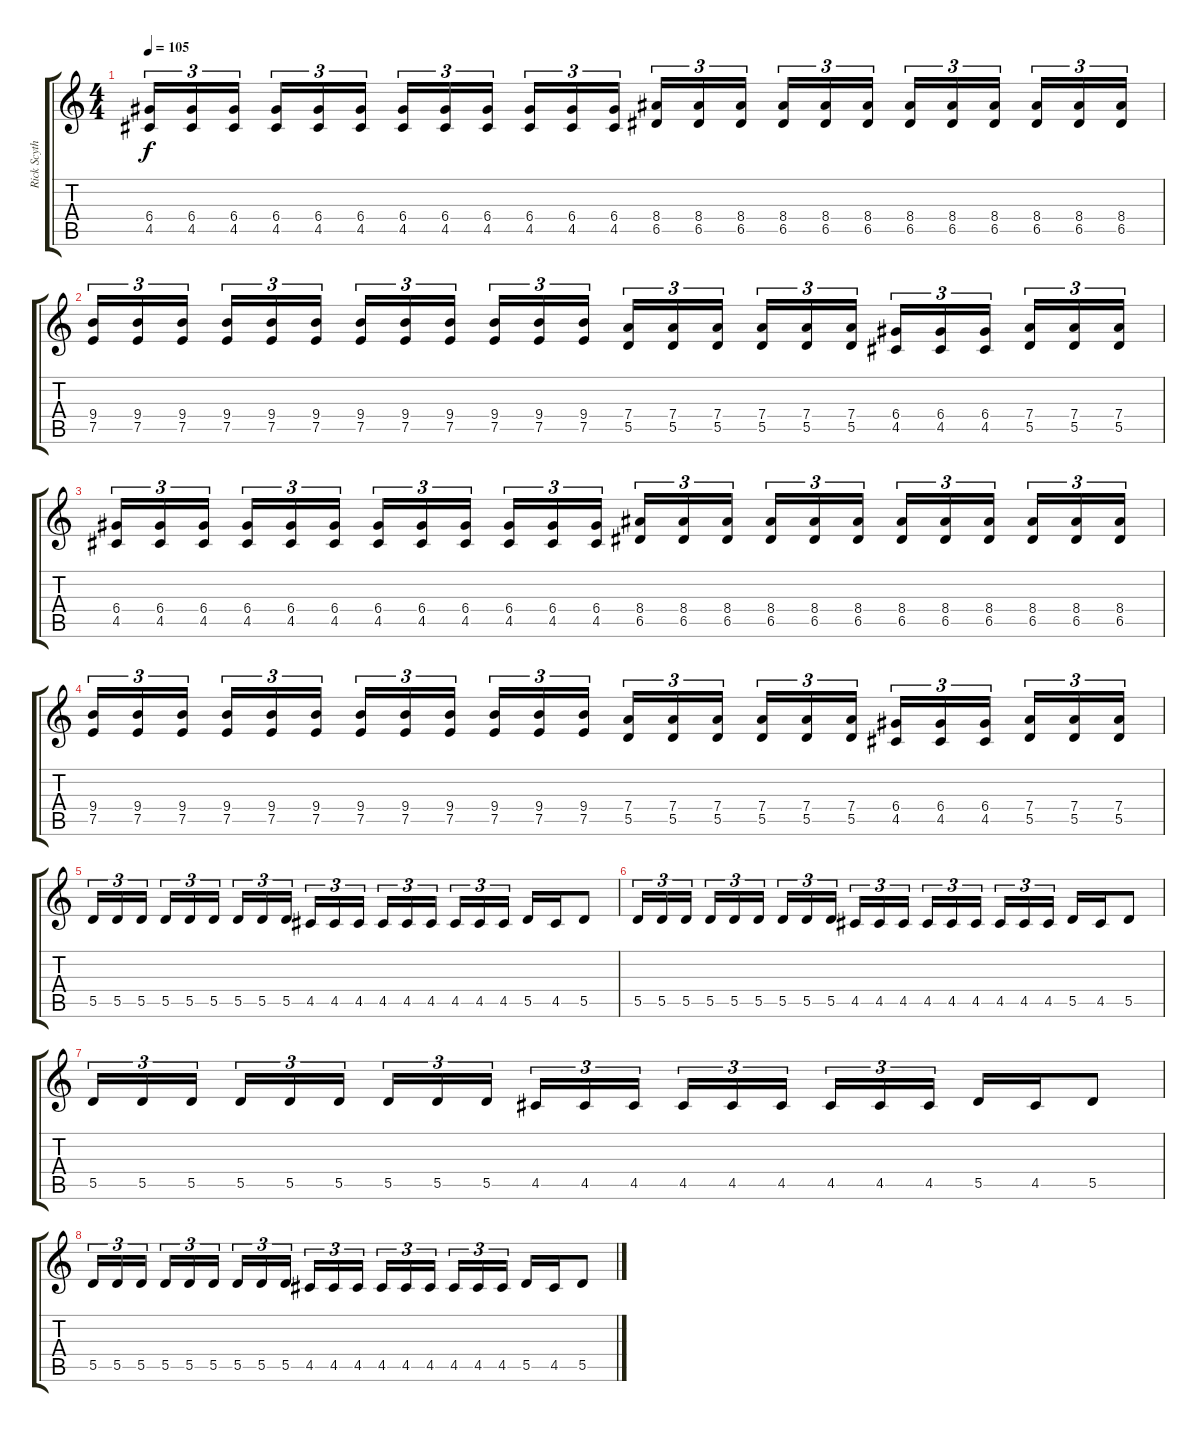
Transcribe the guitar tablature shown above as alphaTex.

\track ("Rick Scythe " "Rick Scyth") {solo instrument distortionguitar}
\staff {score tabs}
\tuning (E4 B3 G3 D3 A2 E2) {hide}
\ts (4 4)
\tempo 105
\clef g2
\ks c
(6.4 4.5).16{tu (3 2) dy f} (6.4 4.5).16{tu (3 2)} (6.4 4.5).16{tu (3 2) beam splitsecondary} (6.4 4.5).16{tu (3 2)} (6.4 4.5).16{tu (3 2)} (6.4 4.5).16{tu (3 2)} (6.4 4.5).16{tu (3 2)} (6.4 4.5).16{tu (3 2)} (6.4 4.5).16{tu (3 2) beam splitsecondary} (6.4 4.5).16{tu (3 2)} (6.4 4.5).16{tu (3 2)} (6.4 4.5).16{tu (3 2)} (8.4 6.5).16{tu (3 2)} (8.4 6.5).16{tu (3 2)} (8.4 6.5).16{tu (3 2) beam splitsecondary} (8.4 6.5).16{tu (3 2)} (8.4 6.5).16{tu (3 2)} (8.4 6.5).16{tu (3 2)} (8.4 6.5).16{tu (3 2)} (8.4 6.5).16{tu (3 2)} (8.4 6.5).16{tu (3 2) beam splitsecondary} (8.4 6.5).16{tu (3 2)} (8.4 6.5).16{tu (3 2)} (8.4 6.5).16{tu (3 2)} |
(9.4 7.5).16{tu (3 2)} (9.4 7.5).16{tu (3 2)} (9.4 7.5).16{tu (3 2) beam splitsecondary} (9.4 7.5).16{tu (3 2)} (9.4 7.5).16{tu (3 2)} (9.4 7.5).16{tu (3 2)} (9.4 7.5).16{tu (3 2)} (9.4 7.5).16{tu (3 2)} (9.4 7.5).16{tu (3 2) beam splitsecondary} (9.4 7.5).16{tu (3 2)} (9.4 7.5).16{tu (3 2)} (9.4 7.5).16{tu (3 2)} (7.4 5.5).16{tu (3 2)} (7.4 5.5).16{tu (3 2)} (7.4 5.5).16{tu (3 2) beam splitsecondary} (7.4 5.5).16{tu (3 2)} (7.4 5.5).16{tu (3 2)} (7.4 5.5).16{tu (3 2)} (6.4 4.5).16{tu (3 2)} (6.4 4.5).16{tu (3 2)} (6.4 4.5).16{tu (3 2) beam splitsecondary} (7.4 5.5).16{tu (3 2)} (7.4 5.5).16{tu (3 2)} (7.4 5.5).16{tu (3 2)} |
(6.4 4.5).16{tu (3 2)} (6.4 4.5).16{tu (3 2)} (6.4 4.5).16{tu (3 2) beam splitsecondary} (6.4 4.5).16{tu (3 2)} (6.4 4.5).16{tu (3 2)} (6.4 4.5).16{tu (3 2)} (6.4 4.5).16{tu (3 2)} (6.4 4.5).16{tu (3 2)} (6.4 4.5).16{tu (3 2) beam splitsecondary} (6.4 4.5).16{tu (3 2)} (6.4 4.5).16{tu (3 2)} (6.4 4.5).16{tu (3 2)} (8.4 6.5).16{tu (3 2)} (8.4 6.5).16{tu (3 2)} (8.4 6.5).16{tu (3 2) beam splitsecondary} (8.4 6.5).16{tu (3 2)} (8.4 6.5).16{tu (3 2)} (8.4 6.5).16{tu (3 2)} (8.4 6.5).16{tu (3 2)} (8.4 6.5).16{tu (3 2)} (8.4 6.5).16{tu (3 2) beam splitsecondary} (8.4 6.5).16{tu (3 2)} (8.4 6.5).16{tu (3 2)} (8.4 6.5).16{tu (3 2)} |
(9.4 7.5).16{tu (3 2)} (9.4 7.5).16{tu (3 2)} (9.4 7.5).16{tu (3 2) beam splitsecondary} (9.4 7.5).16{tu (3 2)} (9.4 7.5).16{tu (3 2)} (9.4 7.5).16{tu (3 2)} (9.4 7.5).16{tu (3 2)} (9.4 7.5).16{tu (3 2)} (9.4 7.5).16{tu (3 2) beam splitsecondary} (9.4 7.5).16{tu (3 2)} (9.4 7.5).16{tu (3 2)} (9.4 7.5).16{tu (3 2)} (7.4 5.5).16{tu (3 2)} (7.4 5.5).16{tu (3 2)} (7.4 5.5).16{tu (3 2) beam splitsecondary} (7.4 5.5).16{tu (3 2)} (7.4 5.5).16{tu (3 2)} (7.4 5.5).16{tu (3 2)} (6.4 4.5).16{tu (3 2)} (6.4 4.5).16{tu (3 2)} (6.4 4.5).16{tu (3 2) beam splitsecondary} (7.4 5.5).16{tu (3 2)} (7.4 5.5).16{tu (3 2)} (7.4 5.5).16{tu (3 2)} |
5.5.16{tu (3 2)} 5.5.16{tu (3 2)} 5.5.16{tu (3 2) beam splitsecondary} 5.5.16{tu (3 2)} 5.5.16{tu (3 2)} 5.5.16{tu (3 2)} 5.5.16{tu (3 2)} 5.5.16{tu (3 2)} 5.5.16{tu (3 2) beam splitsecondary} 4.5.16{tu (3 2)} 4.5.16{tu (3 2)} 4.5.16{tu (3 2)} 4.5.16{tu (3 2)} 4.5.16{tu (3 2)} 4.5.16{tu (3 2) beam splitsecondary} 4.5.16{tu (3 2)} 4.5.16{tu (3 2)} 4.5.16{tu (3 2)} 5.5.16 4.5.16 5.5.8 |
5.5.16{tu (3 2)} 5.5.16{tu (3 2)} 5.5.16{tu (3 2) beam splitsecondary} 5.5.16{tu (3 2)} 5.5.16{tu (3 2)} 5.5.16{tu (3 2)} 5.5.16{tu (3 2)} 5.5.16{tu (3 2)} 5.5.16{tu (3 2) beam splitsecondary} 4.5.16{tu (3 2)} 4.5.16{tu (3 2)} 4.5.16{tu (3 2)} 4.5.16{tu (3 2)} 4.5.16{tu (3 2)} 4.5.16{tu (3 2) beam splitsecondary} 4.5.16{tu (3 2)} 4.5.16{tu (3 2)} 4.5.16{tu (3 2)} 5.5.16 4.5.16 5.5.8 |
5.5.16{tu (3 2)} 5.5.16{tu (3 2)} 5.5.16{tu (3 2) beam splitsecondary} 5.5.16{tu (3 2)} 5.5.16{tu (3 2)} 5.5.16{tu (3 2)} 5.5.16{tu (3 2)} 5.5.16{tu (3 2)} 5.5.16{tu (3 2) beam splitsecondary} 4.5.16{tu (3 2)} 4.5.16{tu (3 2)} 4.5.16{tu (3 2)} 4.5.16{tu (3 2)} 4.5.16{tu (3 2)} 4.5.16{tu (3 2) beam splitsecondary} 4.5.16{tu (3 2)} 4.5.16{tu (3 2)} 4.5.16{tu (3 2)} 5.5.16 4.5.16 5.5.8 |
5.5.16{tu (3 2)} 5.5.16{tu (3 2)} 5.5.16{tu (3 2) beam splitsecondary} 5.5.16{tu (3 2)} 5.5.16{tu (3 2)} 5.5.16{tu (3 2)} 5.5.16{tu (3 2)} 5.5.16{tu (3 2)} 5.5.16{tu (3 2) beam splitsecondary} 4.5.16{tu (3 2)} 4.5.16{tu (3 2)} 4.5.16{tu (3 2)} 4.5.16{tu (3 2)} 4.5.16{tu (3 2)} 4.5.16{tu (3 2) beam splitsecondary} 4.5.16{tu (3 2)} 4.5.16{tu (3 2)} 4.5.16{tu (3 2)} 5.5.16 4.5.16 5.5.8
